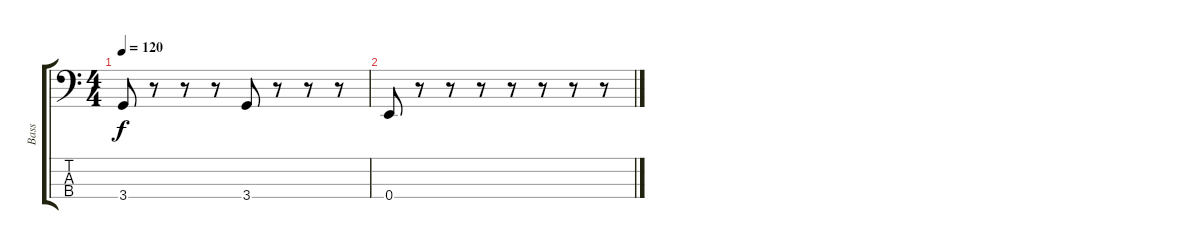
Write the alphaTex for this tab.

\track ("Bass" "Bass") {instrument electricbassfinger}
\staff {score tabs}
\tuning (G2 D2 A1 E1) {hide}
\ts (4 4)
\tempo 120
\clef f4
\ks c
3.4.8{dy f} r.8 r.8 r.8 3.4.8 r.8 r.8 r.8 |
0.4.8 r.8 r.8 r.8 r.8 r.8 r.8 r.8
